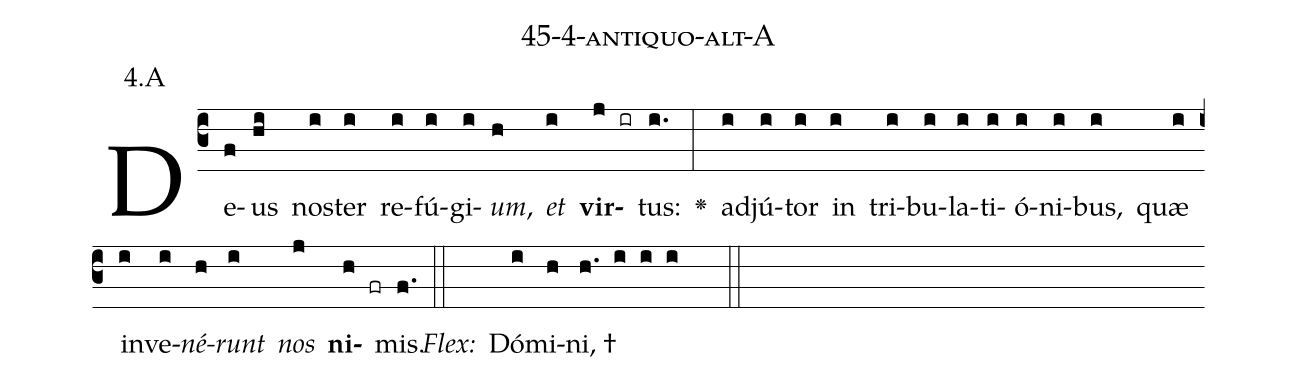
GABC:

name: 45-4-antiquo-alt-A;
annotation: 4.A;
%%
(c3)De(f)us(hi) nos(i)ter(i) re(i)fú(i)gi(i)<i>um</i>,(h) <i>et</i>(i) <b>vir</b>(j ir)tus:(i.) <v>\greheightstar</v>(:) ad(i)jú(i)tor(i) in(i) tri(i)bu(i)la(i)ti(i)ó(i)ni(i)bus,(i) quæ(i) in(i)ve(i)<i>né</i>(h)<i>runt</i>(i) <i>nos</i>(j) <b>ni</b>(h fr)mis.(f.) (::)
<i>Flex:</i>()  Dó(i)mi(h)ni, †(h. i i i  ::)

%E(i) u(h) o(i) u(j) a(h) e.(f.) (::)
